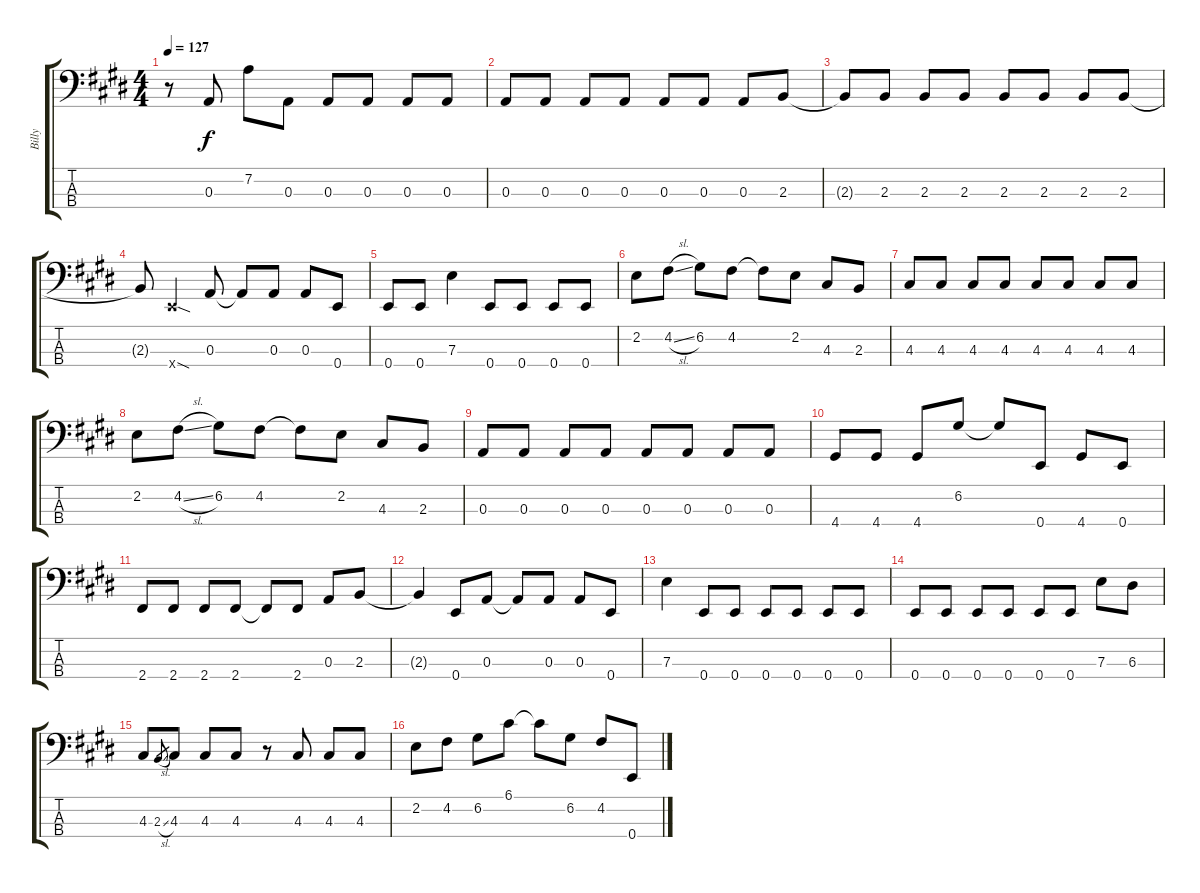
\track ("Billy" "Billy") {instrument electricbassfinger}
\staff {score tabs}
\tuning (G2 D2 A1 E1) {hide}
\ts (4 4)
\tempo 127
\clef f4
\ks e
r.8{dy f} 0.3.8 7.2.8 0.3.8 0.3.8 0.3.8 0.3.8 0.3.8 |
0.3.8 0.3.8 0.3.8 0.3.8 0.3.8 0.3.8 0.3.8 2.3.8 |
2.3{t}.8 2.3.8 2.3.8 2.3.8 2.3.8 2.3.8 2.3.8 2.3.8 |
2.3{t}.8 0.4{sod x}.4 0.3.8 0.3{t}.8 0.3.8 0.3.8 0.4.8 |
0.4.8 0.4.8 7.3.4 0.4.8 0.4.8 0.4.8 0.4.8 |
2.2.8 4.2{sl}.8 6.2.8 4.2.8 4.2{t}.8 2.2.8 4.3.8 2.3.8 |
4.3.8 4.3.8 4.3.8 4.3.8 4.3.8 4.3.8 4.3.8 4.3.8 |
2.2.8 4.2{sl}.8 6.2.8 4.2.8 4.2{t}.8 2.2.8 4.3.8 2.3.8 |
0.3.8 0.3.8 0.3.8 0.3.8 0.3.8 0.3.8 0.3.8 0.3.8 |
4.4.8 4.4.8 4.4.8 6.2.8 6.2{t}.8 0.4.8 4.4.8 0.4.8 |
2.4.8 2.4.8 2.4.8 2.4.8 2.4{t}.8 2.4.8 0.3.8 2.3.8 |
2.3{t}.4 0.4.8 0.3.8 0.3{t}.8 0.3.8 0.3.8 0.4.8 |
7.3.4 0.4.8 0.4.8 0.4.8 0.4.8 0.4.8 0.4.8 |
0.4.8 0.4.8 0.4.8 0.4.8 0.4.8 0.4.8 7.3.8 6.3.8 |
4.3.8 2.3{sl}.8{gr} 4.3.8 4.3.8 4.3.8 r.8 4.3.8 4.3.8 4.3.8 |
2.2.8 4.2.8 6.2.8 6.1.8 6.1{t}.8 6.2.8 4.2.8 0.4.8
